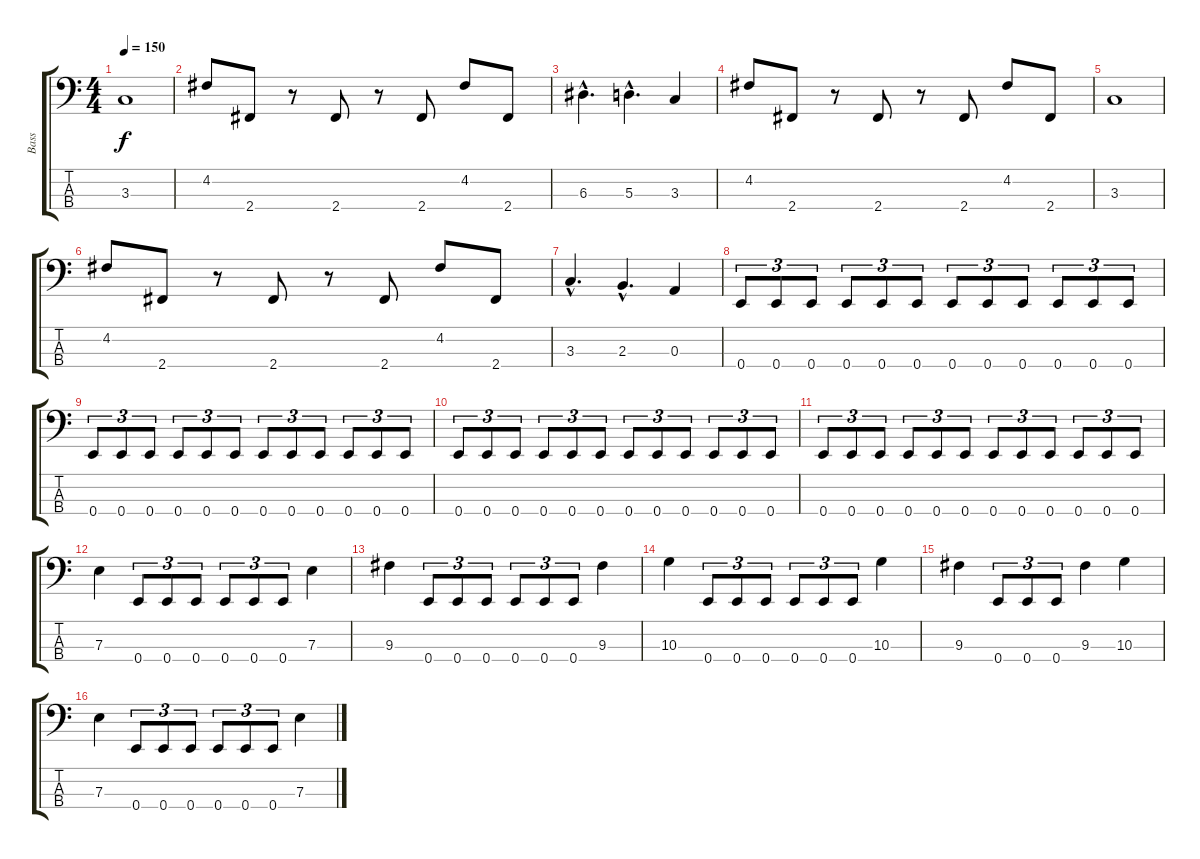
\track ("Bass" "Bass") {instrument electricbassfinger}
\staff {score tabs}
\tuning (G2 D2 A1 E1) {hide}
\ts (4 4)
\tempo 150
\clef f4
\ks c
3.3.1{dy f} |
4.2.8 2.4.8 r.8 2.4.8 r.8 2.4.8 4.2.8 2.4.8 |
6.3{hac}.4{d} 5.3{hac}.4{d} 3.3.4 |
4.2.8 2.4.8 r.8 2.4.8 r.8 2.4.8 4.2.8 2.4.8 |
3.3.1 |
4.2.8 2.4.8 r.8 2.4.8 r.8 2.4.8 4.2.8 2.4.8 |
3.3{hac}.4{d} 2.3{hac}.4{d} 0.3.4 |
0.4.8{tu (3 2)} 0.4.8{tu (3 2)} 0.4.8{tu (3 2)} 0.4.8{tu (3 2)} 0.4.8{tu (3 2)} 0.4.8{tu (3 2)} 0.4.8{tu (3 2)} 0.4.8{tu (3 2)} 0.4.8{tu (3 2)} 0.4.8{tu (3 2)} 0.4.8{tu (3 2)} 0.4.8{tu (3 2)} |
0.4.8{tu (3 2)} 0.4.8{tu (3 2)} 0.4.8{tu (3 2)} 0.4.8{tu (3 2)} 0.4.8{tu (3 2)} 0.4.8{tu (3 2)} 0.4.8{tu (3 2)} 0.4.8{tu (3 2)} 0.4.8{tu (3 2)} 0.4.8{tu (3 2)} 0.4.8{tu (3 2)} 0.4.8{tu (3 2)} |
0.4.8{tu (3 2)} 0.4.8{tu (3 2)} 0.4.8{tu (3 2)} 0.4.8{tu (3 2)} 0.4.8{tu (3 2)} 0.4.8{tu (3 2)} 0.4.8{tu (3 2)} 0.4.8{tu (3 2)} 0.4.8{tu (3 2)} 0.4.8{tu (3 2)} 0.4.8{tu (3 2)} 0.4.8{tu (3 2)} |
0.4.8{tu (3 2)} 0.4.8{tu (3 2)} 0.4.8{tu (3 2)} 0.4.8{tu (3 2)} 0.4.8{tu (3 2)} 0.4.8{tu (3 2)} 0.4.8{tu (3 2)} 0.4.8{tu (3 2)} 0.4.8{tu (3 2)} 0.4.8{tu (3 2)} 0.4.8{tu (3 2)} 0.4.8{tu (3 2)} |
7.3.4 0.4.8{tu (3 2)} 0.4.8{tu (3 2)} 0.4.8{tu (3 2)} 0.4.8{tu (3 2)} 0.4.8{tu (3 2)} 0.4.8{tu (3 2)} 7.3.4 |
9.3.4 0.4.8{tu (3 2)} 0.4.8{tu (3 2)} 0.4.8{tu (3 2)} 0.4.8{tu (3 2)} 0.4.8{tu (3 2)} 0.4.8{tu (3 2)} 9.3.4 |
10.3.4 0.4.8{tu (3 2)} 0.4.8{tu (3 2)} 0.4.8{tu (3 2)} 0.4.8{tu (3 2)} 0.4.8{tu (3 2)} 0.4.8{tu (3 2)} 10.3.4 |
9.3.4 0.4.8{tu (3 2)} 0.4.8{tu (3 2)} 0.4.8{tu (3 2)} 9.3.4 10.3.4 |
7.3.4 0.4.8{tu (3 2)} 0.4.8{tu (3 2)} 0.4.8{tu (3 2)} 0.4.8{tu (3 2)} 0.4.8{tu (3 2)} 0.4.8{tu (3 2)} 7.3.4
